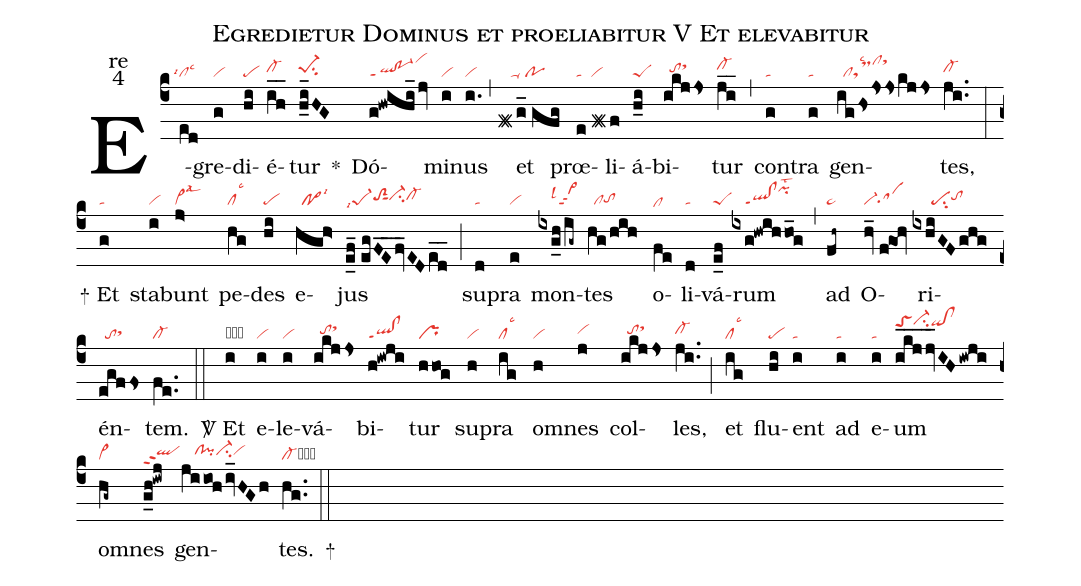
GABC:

name:Egredietur Dominus et proeliabitur V Et elevabitur;
office-part:re;
mode:4;
nabc-lines:1;
%%
(c4) E(ed|``cllsi4lsc3)gre(g|vi)di(hi|pe)é(ih__|cl-hh)tur(h_i_HG|pe-1hhsu2) <sp>*</sp>() Dó(g!hwihi_/jv|ql!po-1ppt1vihl)mi(i|vi)nus(i.|vi) (,) et(f#g_//gfg|////ta-/po) prœ(e|ta)li(f#f|vi)á(h_i|peS)bi(ikjjs|//tohhsthj)tur(ji__|cl-hi) (,) con(g|ta)tra(g|ta) gen(ighsjsskjjs|//cltsMlsc2clhksthl)tes,(ji..|cl-hh) (:)

<sp>+</sp> Et(g|ta) sta(i|vi)bunt(j>|vi>lsal3) pe(hg|cllsc3)des(hi|pe) e(hgh>|//po>lsi3)jus(e_f_//egFE__fv_EDed__|pe-1lsi7toS2hhsut1ci-hhcl-hh) (;) su(d|ta)pra(e|vi) mon(ixg_h/ig~|////vi>ppt2lsl4)tes(hg/hih|//cltohg) o(fe|clhe)li(d|ta)vá(e_f|peS)rum(ixg!hwihho_g|////ql!clppt1lst3`````pihk) (,) ad(fh~|ta>) O(hv_//f!goh|vi-sahg)ri(ixhiGFghg|//////pesu2tohh)én(egffs|//tosthh)tem.(fe..|cl-) (::)

<sp>V/</sp> Et(i|obvi) e(i|vi)le(i|vi)vá(ikjjs|//tohhsthj)bi(h!iwji|ql!clppt1)tur(hhog|pr) su(h|vi)pra(ig|cllsc3) om(h|vi)nes(j|vihh) col(ikjjs|//tohhsthj)les,(ji..|cl-hh) (;) et(ig|cllsc3) flu(hi|pe)ent(i|ta) ad(i|ta) e(i|ta)um(ikj___jv_IH/iwji|toShkci-hlqihk!clhk) om(hg~|vi>)nes(g_h!iwj|qlhhppt2) gen(jiioh/iv_HGh|////clhh!pihhci-hhvihh)tes.(hg..|cl-cb) <sp>+</sp>(::)
